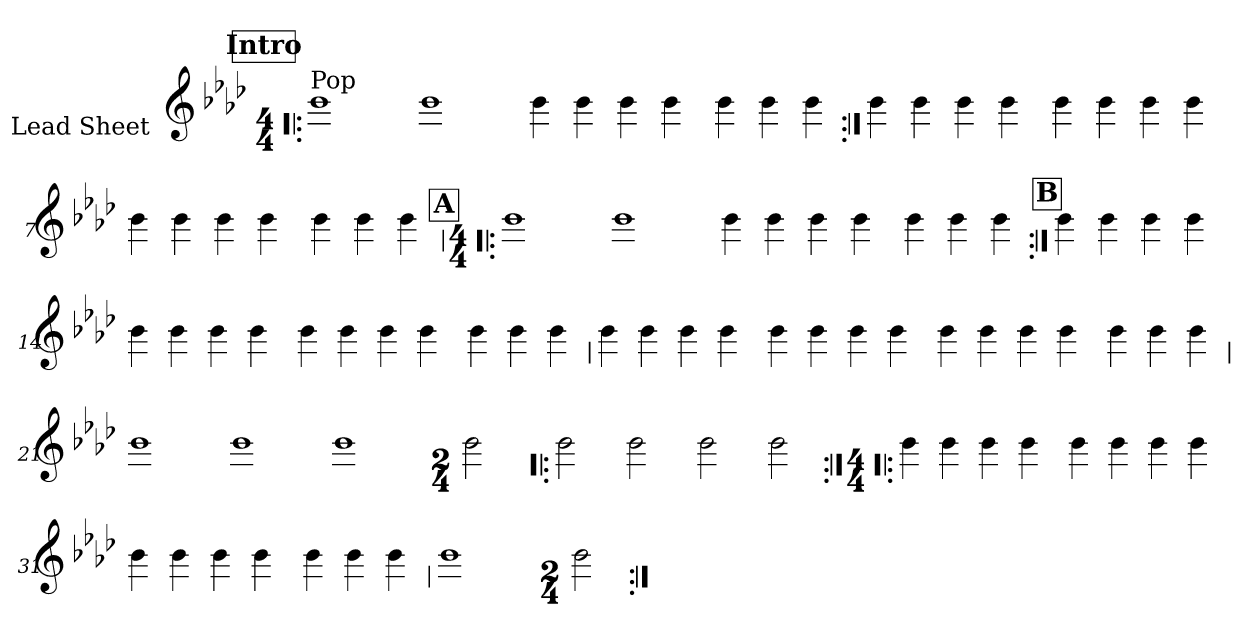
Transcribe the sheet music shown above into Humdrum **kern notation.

**kern
*part1
*staff1
*I"Lead Sheet
*stria0
*clefG2
*k[b-e-a-d-]
*A-:
*M4/4
*MM101
!!LO:REH:place=s1:a:t=Intro
=1!|:
!LO:TX:a:t=Pop
1b-
=2-
1b-
=3-
4b-
4b-
4b-
4b-
=4-
4b-
4b-
4b-
!!LO:LB:g=z
=5:|!
4b-
4b-
4b-
4b-
=6-
4b-
4b-
4b-
4b-
=7-
4b-
4b-
4b-
4b-
=8-
4b-
4b-
4b-
!!LO:LB:g=z
!!LO:REH:place=s1:a:t=A
=9!|:
*M4/4
1b-
=10-
1b-
=11-
4b-
4b-
4b-
4b-
=12-
4b-
4b-
4b-
!!LO:LB:g=z
!!LO:REH:place=s1:a:t=B
=13:|!
4b-
4b-
4b-
4b-
=14-
4b-
4b-
4b-
4b-
=15-
4b-
4b-
4b-
4b-
=16-
4b-
4b-
4b-
!!LO:LB:g=z
=17
4b-
4b-
4b-
4b-
=18-
4b-
4b-
4b-
4b-
=19-
4b-
4b-
4b-
4b-
=20-
4b-
4b-
4b-
!!LO:LB:g=z
=21
1b-
=22-
1b-
=23-
1b-
=24-
*M2/4
2b-
!!LO:LB:g=z
=25!|:
2b-
=26-
2b-
=27-
2b-
=28-
2b-
!!LO:LB:g=z
=29:|!|:
*M4/4
4b-
4b-
4b-
4b-
=30-
4b-
4b-
4b-
4b-
=31-
4b-
4b-
4b-
4b-
=32-
4b-
4b-
4b-
!!LO:LB:g=z
=33
1b-
=34-
*M2/4
2b-
=:|!
*-
